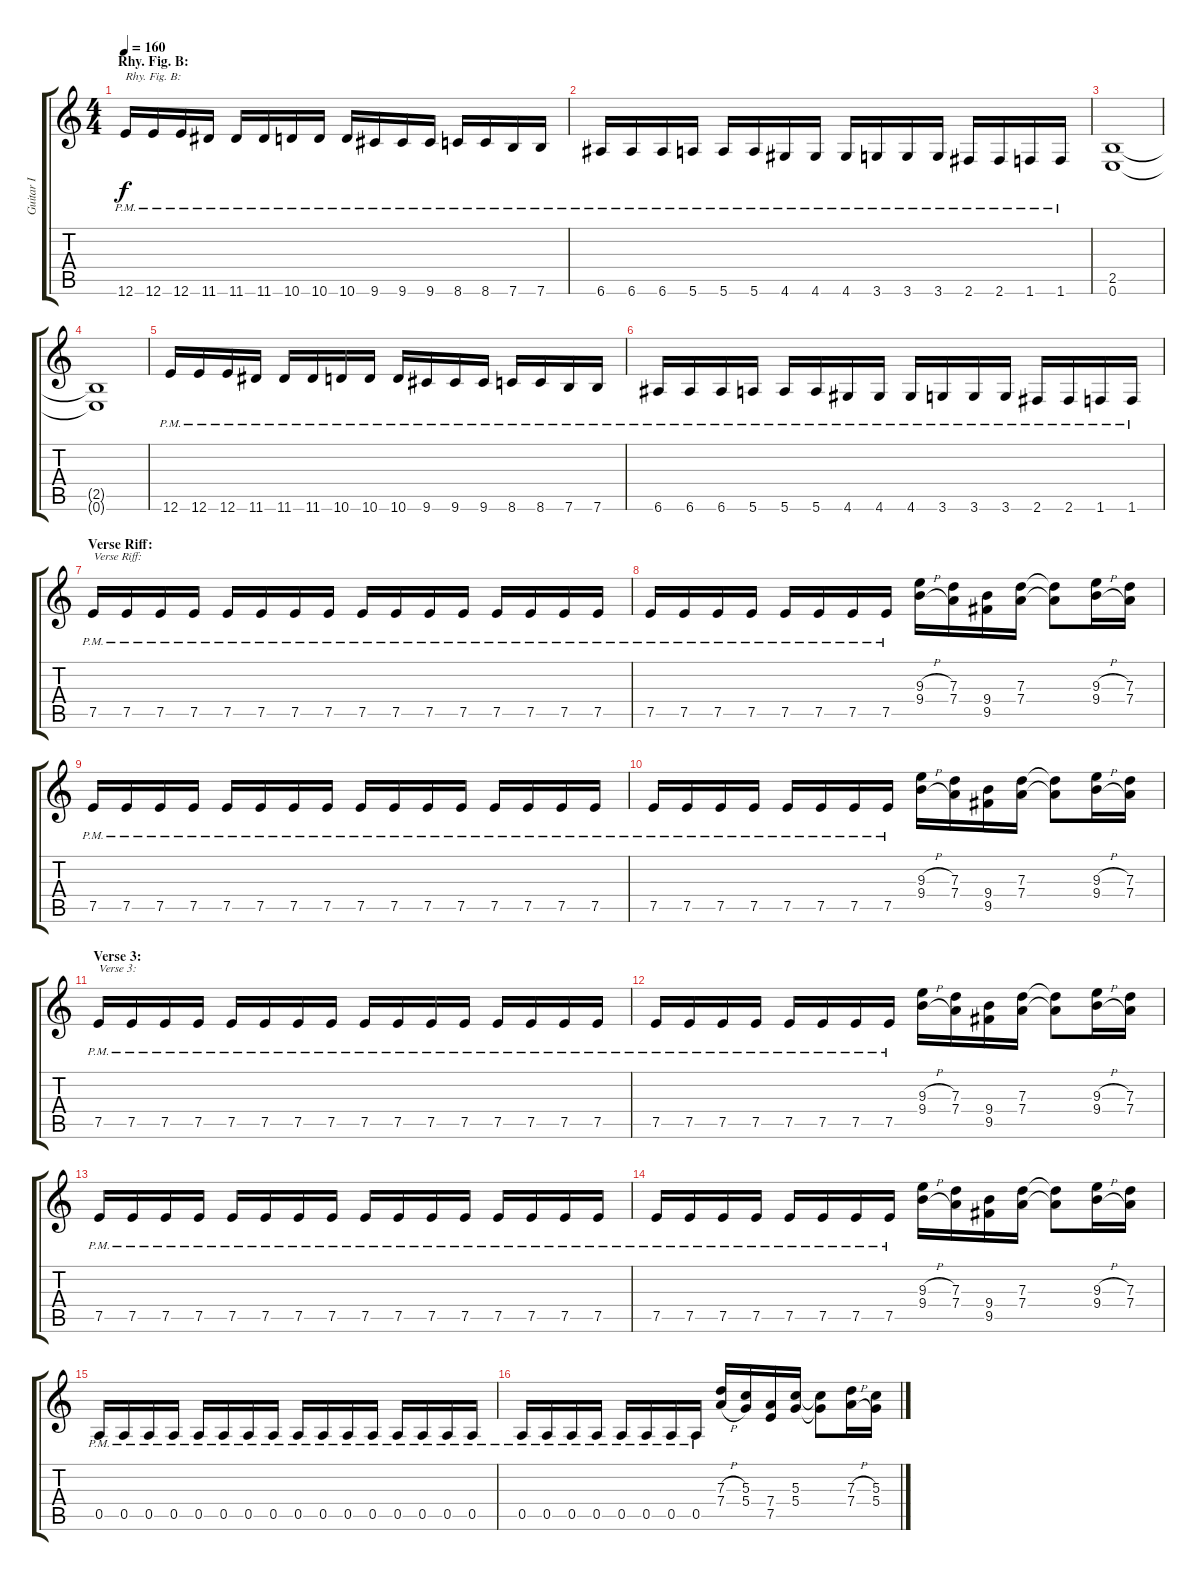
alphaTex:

\track ("Guitar I" "Guitar I") {instrument distortionguitar}
\staff {score tabs}
\tuning (E4 B3 G3 D3 A2 E2) {hide}
\ts (4 4)
\section ("" "Rhy. Fig. B:")
\tempo 160
\clef g2
\ks c
12.6{pm}.16{txt "Rhy. Fig. B:" dy f} 12.6{pm}.16 12.6{pm}.16 11.6{pm}.16 11.6{pm}.16 11.6{pm}.16 10.6{pm}.16 10.6{pm}.16 10.6{pm}.16 9.6{pm}.16 9.6{pm}.16 9.6{pm}.16 8.6{pm}.16 8.6{pm}.16 7.6{pm}.16 7.6{pm}.16 |
6.6{pm}.16 6.6{pm}.16 6.6{pm}.16 5.6{pm}.16 5.6{pm}.16 5.6{pm}.16 4.6{pm}.16 4.6{pm}.16 4.6{pm}.16 3.6{pm}.16 3.6{pm}.16 3.6{pm}.16 2.6{pm}.16 2.6{pm}.16 1.6{pm}.16 1.6{pm}.16 |
(2.5 0.6).1 |
(2.5{t} 0.6{t}).1 |
12.6{pm}.16 12.6{pm}.16 12.6{pm}.16 11.6{pm}.16 11.6{pm}.16 11.6{pm}.16 10.6{pm}.16 10.6{pm}.16 10.6{pm}.16 9.6{pm}.16 9.6{pm}.16 9.6{pm}.16 8.6{pm}.16 8.6{pm}.16 7.6{pm}.16 7.6{pm}.16 |
6.6{pm}.16 6.6{pm}.16 6.6{pm}.16 5.6{pm}.16 5.6{pm}.16 5.6{pm}.16 4.6{pm}.16 4.6{pm}.16 4.6{pm}.16 3.6{pm}.16 3.6{pm}.16 3.6{pm}.16 2.6{pm}.16 2.6{pm}.16 1.6{pm}.16 1.6{pm}.16 |
\section ("" "Verse Riff:")
7.5{pm}.16{txt "Verse Riff:"} 7.5{pm}.16 7.5{pm}.16 7.5{pm}.16 7.5{pm}.16 7.5{pm}.16 7.5{pm}.16 7.5{pm}.16 7.5{pm}.16 7.5{pm}.16 7.5{pm}.16 7.5{pm}.16 7.5{pm}.16 7.5{pm}.16 7.5{pm}.16 7.5{pm}.16 |
7.5{pm}.16 7.5{pm}.16 7.5{pm}.16 7.5{pm}.16 7.5{pm}.16 7.5{pm}.16 7.5{pm}.16 7.5{pm}.16 (9.3{h} 9.4{h}).16 (7.3 7.4).16 (9.4 9.5).16 (7.3 7.4).16 (7.3{t} 7.4{t}).8 (9.3{h} 9.4{h}).16 (7.3 7.4).16 |
7.5{pm}.16 7.5{pm}.16 7.5{pm}.16 7.5{pm}.16 7.5{pm}.16 7.5{pm}.16 7.5{pm}.16 7.5{pm}.16 7.5{pm}.16 7.5{pm}.16 7.5{pm}.16 7.5{pm}.16 7.5{pm}.16 7.5{pm}.16 7.5{pm}.16 7.5{pm}.16 |
7.5{pm}.16 7.5{pm}.16 7.5{pm}.16 7.5{pm}.16 7.5{pm}.16 7.5{pm}.16 7.5{pm}.16 7.5{pm}.16 (9.3{h} 9.4{h}).16 (7.3 7.4).16 (9.4 9.5).16 (7.3 7.4).16 (7.3{t} 7.4{t}).8 (9.3{h} 9.4{h}).16 (7.3 7.4).16 |
\section ("" "Verse 3:")
7.5{pm}.16{txt "Verse 3:"} 7.5{pm}.16 7.5{pm}.16 7.5{pm}.16 7.5{pm}.16 7.5{pm}.16 7.5{pm}.16 7.5{pm}.16 7.5{pm}.16 7.5{pm}.16 7.5{pm}.16 7.5{pm}.16 7.5{pm}.16 7.5{pm}.16 7.5{pm}.16 7.5{pm}.16 |
7.5{pm}.16 7.5{pm}.16 7.5{pm}.16 7.5{pm}.16 7.5{pm}.16 7.5{pm}.16 7.5{pm}.16 7.5{pm}.16 (9.3{h} 9.4{h}).16 (7.3 7.4).16 (9.4 9.5).16 (7.3 7.4).16 (7.3{t} 7.4{t}).8 (9.3{h} 9.4{h}).16 (7.3 7.4).16 |
7.5{pm}.16 7.5{pm}.16 7.5{pm}.16 7.5{pm}.16 7.5{pm}.16 7.5{pm}.16 7.5{pm}.16 7.5{pm}.16 7.5{pm}.16 7.5{pm}.16 7.5{pm}.16 7.5{pm}.16 7.5{pm}.16 7.5{pm}.16 7.5{pm}.16 7.5{pm}.16 |
7.5{pm}.16 7.5{pm}.16 7.5{pm}.16 7.5{pm}.16 7.5{pm}.16 7.5{pm}.16 7.5{pm}.16 7.5{pm}.16 (9.3{h} 9.4{h}).16 (7.3 7.4).16 (9.4 9.5).16 (7.3 7.4).16 (7.3{t} 7.4{t}).8 (9.3{h} 9.4{h}).16 (7.3 7.4).16 |
0.5{pm}.16 0.5{pm}.16 0.5{pm}.16 0.5{pm}.16 0.5{pm}.16 0.5{pm}.16 0.5{pm}.16 0.5{pm}.16 0.5{pm}.16 0.5{pm}.16 0.5{pm}.16 0.5{pm}.16 0.5{pm}.16 0.5{pm}.16 0.5{pm}.16 0.5{pm}.16 |
0.5{pm}.16 0.5{pm}.16 0.5{pm}.16 0.5{pm}.16 0.5{pm}.16 0.5{pm}.16 0.5{pm}.16 0.5{pm}.16 (7.3{h} 7.4{h}).16 (5.3 5.4).16 (7.4 7.5).16 (5.3 5.4).16 (5.3{t} 5.4{t}).8 (7.3{h} 7.4{h}).16 (5.3 5.4).16
